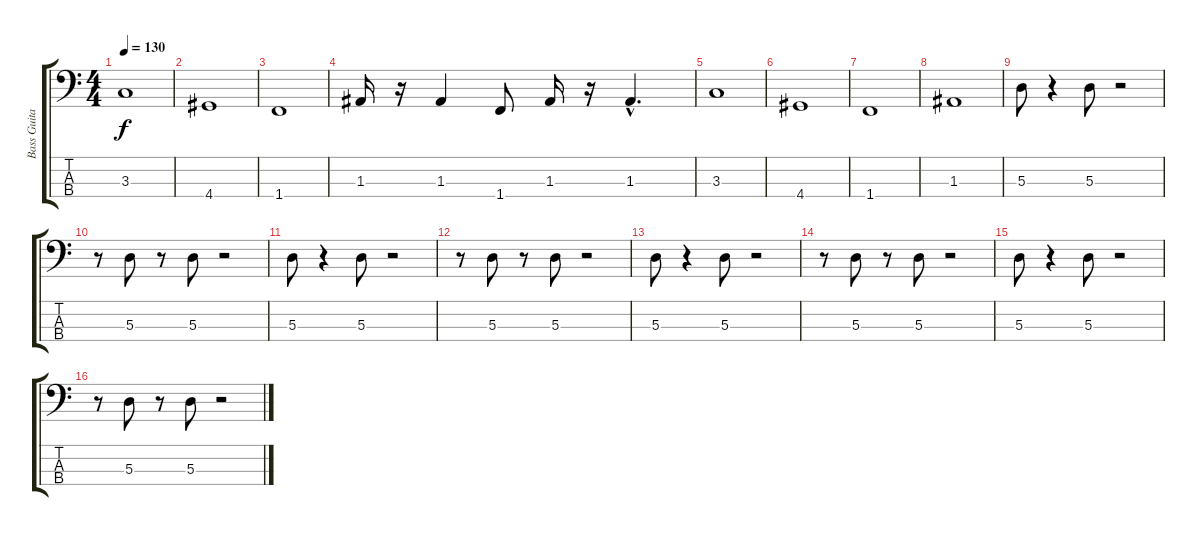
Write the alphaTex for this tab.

\track ("Bass Guitar" "Bass Guita") {instrument electricbassfinger}
\staff {score tabs}
\tuning (G2 D2 A1 E1) {hide}
\ts (4 4)
\tempo 130
\clef f4
\ks c
3.3.1{dy f} |
4.4.1 |
1.4.1 |
1.3.16 r.16 1.3.4 1.4.8 1.3.16 r.16 1.3{hac}.4{d} |
3.3.1 |
4.4.1 |
1.4.1 |
1.3.1 |
5.3.8 r.4 5.3.8 r.2 |
r.8 5.3.8 r.8 5.3.8 r.2 |
5.3.8 r.4 5.3.8 r.2 |
r.8 5.3.8 r.8 5.3.8 r.2 |
5.3.8 r.4 5.3.8 r.2 |
r.8{volume 12} 5.3.8 r.8 5.3.8 r.2 |
5.3.8 r.4 5.3.8 r.2 |
r.8 5.3.8 r.8 5.3.8 r.2
